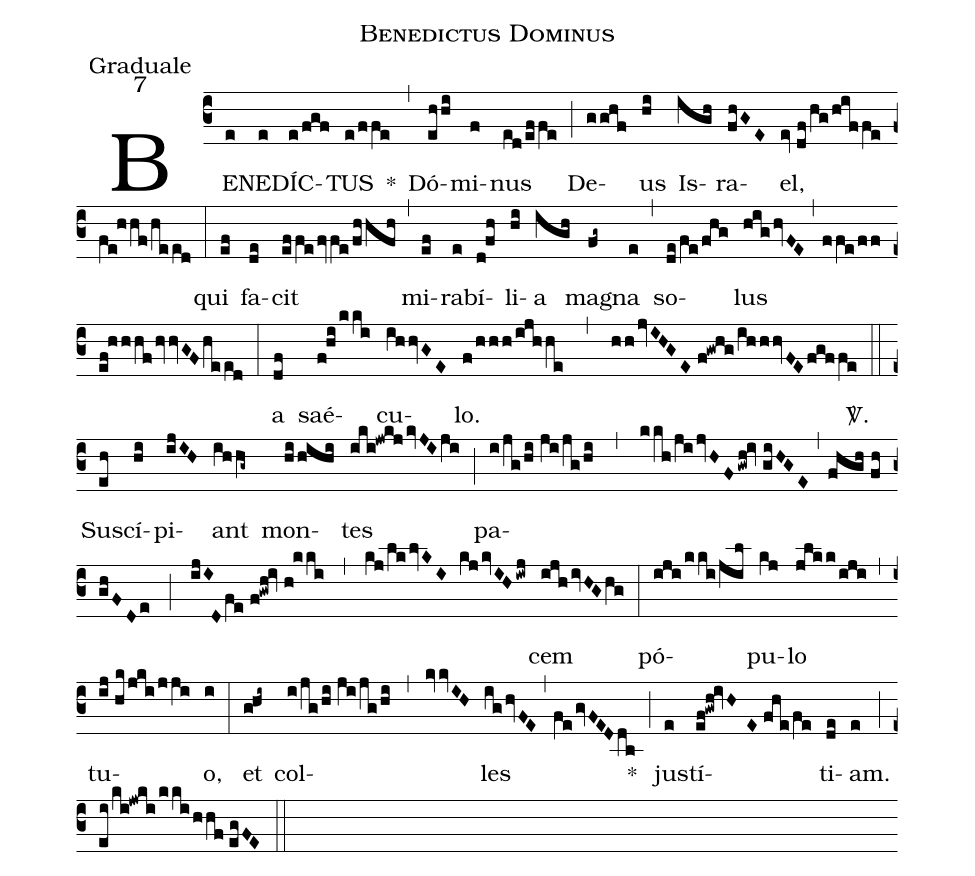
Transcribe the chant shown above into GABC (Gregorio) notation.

name:Benedictus Dominus;
office-part:Graduale;
mode:7;
%%
(c3) BE(e)NE(e)DÍC(e/fgf)TUS(e/ffe) *(,) Dó(ehhi)mi(f)nus(ed/ef/fe) (;) De(gghf)us(hi) Is(igh)ra(fhGE)el,(ev//df/hg/hiffe/fe!hhf/heed) (:) qui(ef) fa(de)cit(effefvfe/fhhfh) (,) mi(ef)ra(e)bí(d!fh)li(hi)a(igh) ma(fg~)gna(e) (,) so(de/fe/fhg)lus(highvFE,ffe/ff//ef!hhhf/hvvGF/heed) (:) a(df) saé(f!hi/kki)cu(ihhvGE)lo.(f/hhh/ijhhe,hhjvIHGE//f!gwhg/ihhhvFE/fgffe) <sp>V/</sp>.(::) Su(eh)scí(hi)pi(ijIH)ant(ihhg~) mon(hi/hihi)tes(iki!jwkjkvJIji) (;) pa(i/jg/hi//ji/jg/hi,kkh/jijvHF/gwh!iv//giHGE,fhgh//fh//ghFDe;ijIDfe//f!gwh!iv//h!kki,kj/lklvKI kjkvIHiwj)cem(ijhivHGhg) (:) pó(iji/kki/jil)pu(kj)lo(jlkk/iji) (,) tu(ij//hk/jki/jji)o,(i) (:) et(g!hi~) col(i/jg/hi//ji/jg/hi,kvvIH)les(ighvFE,fegvFEDdb) *(;) jus(e)tí(ef!gwh!ivHE//fhe/fe)ti(de)am.(e) (;) (ei/ki!jwki/kki/hhf//egFE) (::)
